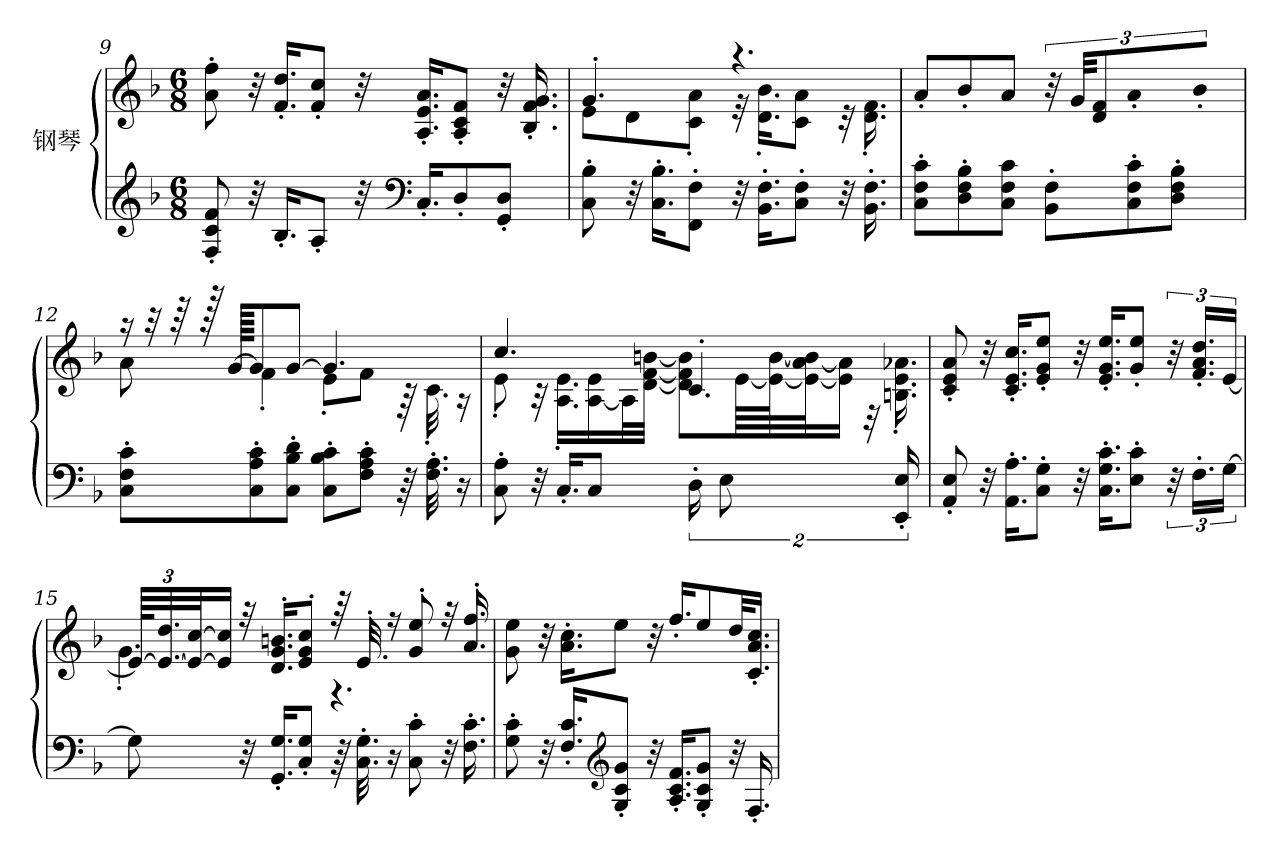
**kern	**kern
*part1	*part1
*staff2	*staff1
*I"钢琴	*
*clefG2	*clefG2
*k[b-]	*k[b-]
*M6/8	*M6/8
=9	=9
8F/' 8c/' 8f/'	8a\' 8ff\'
32r	32r
16.B-'/KL	16.f/' 16.dd/'KL
8A'/J	8f/' 8cc/'J
32r	32r
*clefF4	*
16.C'/KL	16.A/' 16.e/' 16.a/'KL
8D'/	8A/' 8c/' 8f/'J
8GG/' 8D/'J	32r
.	16.B-/' 16.f/' 16.g/'
!!LO:LB:g=z
=10	=10
*	*^
8C\' 8B-\'	4.g'/	8e\L
32r	.	8d\
16.C\' 16.B-\'KL	.	.
8FF\' 8F\'J	.	8c\' 8a\'J
32r	4.r	32r
16.BB-\' 16.F\'KL	.	16.d\' 16.b-\'KL
8C\' 8F\'J	.	8c\ 8a\J
32r	.	32r
16.BB-\' 16.F\'	.	16.d\' 16.f\'
*	*v	*v
=11	=11
8C\' 8F\' 8c\'L	8a'/L
8D\' 8F\' 8B-\'	8b-'/
8C\ 8F\ 8c\J	8a/J
8BB-\' 8F\'L	48r
.	48g/KKL
.	12d/ 12f/
8C\' 8F\' 8c\'	8a'/
8D\' 8F\' 8B-\'J	8b-'/J
=12	=12
*	*^
8C\' 8F\' 8c\'L	16r	8a\
.	32r	.
.	64r	.
.	128r	.
.	[128g/KKKKL	.
8C\' 8A\' 8c\'	8g/]	4f'\
8C\' 8B-\' 8d\'J	[8g/J	.
8C\' 8B-\' 8c\'L	4.g/]	8e'\L
8F\' 8A\' 8c\'J	.	8f\J
64r	.	64r
32.F\' 32.A\'	.	32.c'\
16r	.	16r
!!LO:LB:g=z	!!
=13	=13	=13
8C\' 8A\'	4.cc/	8e'\
32r	.	32r
16.C'/KL	.	16.A\' 16.e\'LL
8C/J	.	[16A\ 16e\
.	.	32A\L]
.	.	[32d\ [32f\ [32bn\JJJ
32%3D'\	4.c'/	8d\] 8f\] 8b\]L
16%3E\	.	.
.	.	[64e\LLL
.	.	64e\_ [64b\J
.	.	32e\_ [32a\ 32b\]J
.	.	16e\] 16a\]JJ
.	.	32r
32%3EE/' 32%3E/'	.	16.Bn\' 16.e\' 16.a-X\'
*	*v	*v
=14	=14
8AA/' 8E/'	8c/' 8e/' 8a/'
32r	32r
16.AA\' 16.A\'KL	16.c/' 16.e/' 16.cc/'KL
8C\' 8G\'J	8e/' 8g/' 8ee/'J
32r	32r
16.C\' 16.G\' 16.c\'KL	16.e/' 16.g/' 16.ee/'KL
8E\' 8c\'J	8g/' 8ee/'J
48r	48r
24.F'\LL	24.f/' 24.a/' 24.dd/'LL
[24G\JJ	[24e/JJ
!!LO:PB:g=z
=15	=15
*	*Xbrackettup
*	*^
8G\]	96e/KLLL_	4.g'\
.	48.e/_ 48.dd/	.
.	48e/_ [48cc/J	.
.	16e/] 16cc/]JJ	.
32r	32r	.
16.GG/' 16.G/'KL	16.d/' 16.g/' 16.bn/'KL	.
8C/' 8G/'J	8e/' 8g/' 8cc/'J	.
64r	64r	4.r
32.C\' 32.G\'	32.e'/	.
16r	16r	.
8C\' 8c\'	8g/' 8ee/'	.
32r	32r	.
16.F\' 16.c\'	16.a/' 16.ff/'	.
*	*v	*v
=16	=16
8G\' 8c\'	8g\ 8ee\
32r	32r
16.F/' 16.c/'KL	16.a\' 16.cc\'KL
*clefG2	*
8G/' 8c/' 8g/'J	8ee\J
32r	32r
16.A/' 16.c/' 16.f/'KL	16.ff'/KL
8G/' 8c/' 8g/'J	8ee/
32r	32dd/KL
16.F'/	16.c/' 16.a/' 16.cc/'JJ
=	=
*-	*-
